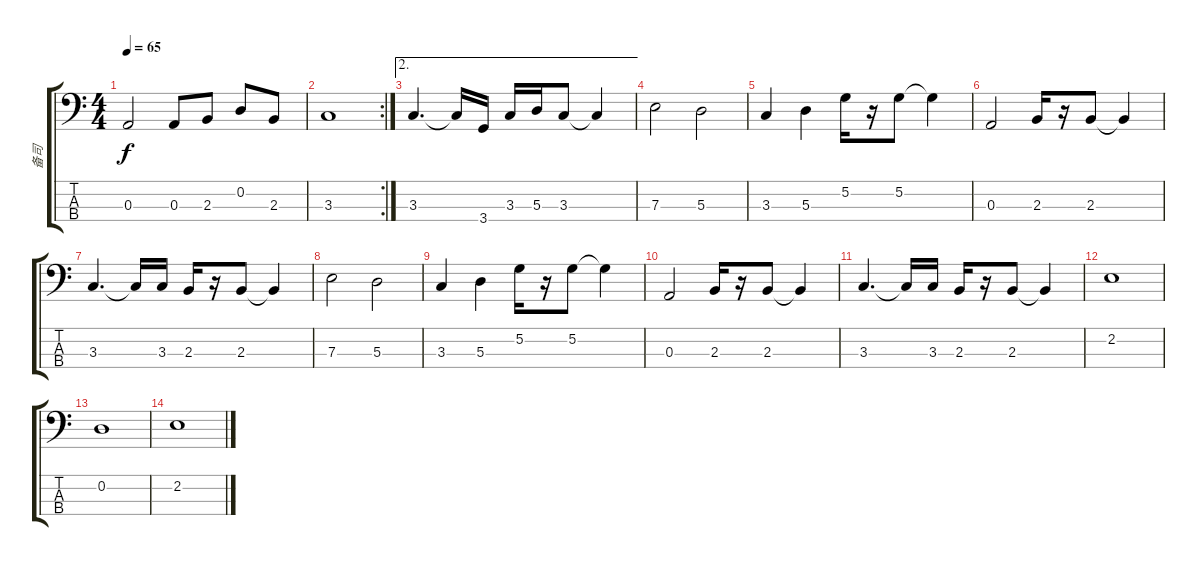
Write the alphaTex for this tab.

\track ("备司" "备司") {instrument acousticbass}
\staff {score tabs}
\tuning (G2 D2 A1 E1) {hide}
\ts (4 4)
\tempo 65
\clef f4
\ks c
0.3.2{dy f} 0.3.8 2.3.8 0.2.8 2.3.8 |
\rc 2
3.3.1 |
\ae 2
3.3.4{d} 3.3{t}.16 3.4.16 3.3.16 5.3.16 3.3.8 3.3{t}.4 |
7.3.2 5.3.2 |
3.3.4 5.3.4 5.2.16 r.16 5.2.8 5.2{t}.4 |
0.3.2 2.3.16 r.16 2.3.8 2.3{t}.4 |
3.3.4{d} 3.3{t}.16 3.3.16 2.3.16 r.16 2.3.8 2.3{t}.4 |
7.3.2 5.3.2 |
3.3.4 5.3.4 5.2.16 r.16 5.2.8 5.2{t}.4 |
0.3.2 2.3.16 r.16 2.3.8 2.3{t}.4 |
3.3.4{d} 3.3{t}.16 3.3.16 2.3.16 r.16 2.3.8 2.3{t}.4 |
2.2.1 |
0.2.1 |
2.2.1{txt ""}
